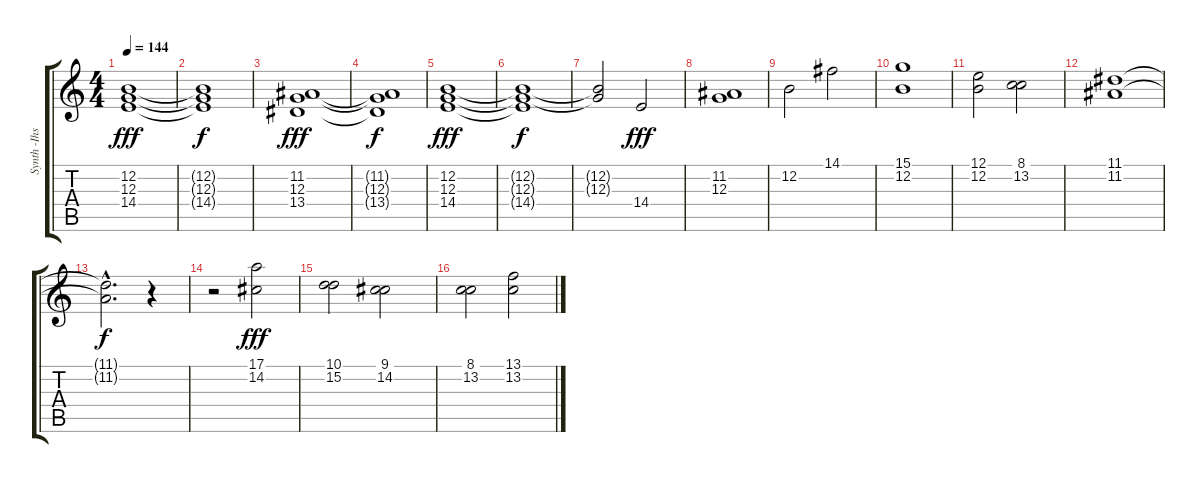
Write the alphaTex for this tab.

\track ("Synth -Ihsahn" "Synth -Ihs") {instrument stringensemble1}
\staff {score tabs}
\tuning (E4 B3 G3 D3 A2 E2) {hide}
\ts (4 4)
\tempo 144
\clef g2
\ks c
(12.2 12.3 14.4).1{dy fff instrument stringensemble1} |
(12.2{t} 12.3{t} 14.4{t}).1{dy f} |
(11.2 12.3 13.4).1{dy fff} |
(11.2{t} 12.3{t} 13.4{t}).1{dy f} |
(12.2 12.3 14.4).1{dy fff} |
(12.2{t} 12.3{t} 14.4{t}).1{dy f} |
(12.2{t} 12.3{t}).2 14.4.2{dy fff} |
(11.2 12.3).1 |
12.2.2 14.1.2 |
(15.1 12.2).1 |
(12.1 12.2).2 (8.1 13.2).2 |
(11.1 11.2).1 |
(11.1{hac t} 11.2{hac t}).2{d dy f} r.4 |
r.2 (17.1 14.2).2{dy fff} |
(10.1 15.2).2 (9.1 14.2).2 |
(8.1 13.2).2 (13.1 13.2).2
